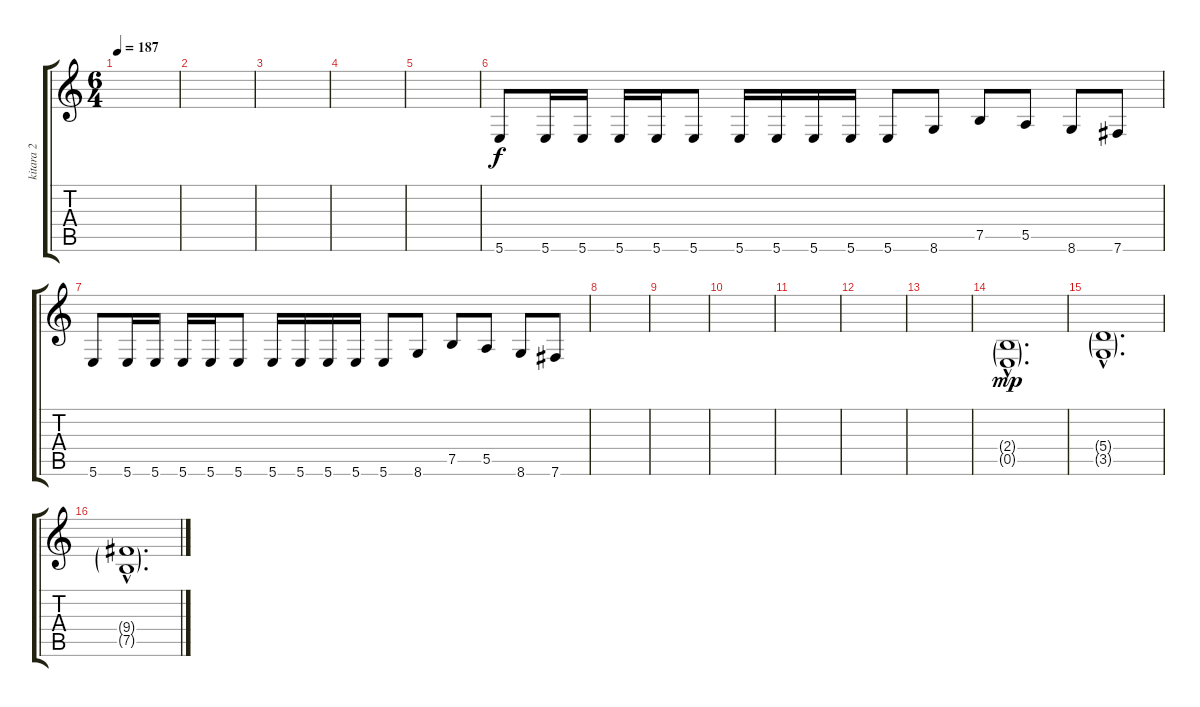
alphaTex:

\track ("kitara 2" "kitara 2") {instrument overdrivenguitar}
\staff {score tabs}
\tuning (B3 Gb3 D3 A2 E2 B1) {hide}
\ts (6 4)
\tempo 187
\clef g2
\ks c
|
|
|
|
|
5.6.8{volume 10 instrument overdrivenguitar} 5.6.16 5.6.16 5.6.16 5.6.16 5.6.8 5.6.16 5.6.16 5.6.16 5.6.16 5.6.8 8.6.8 7.5.8 5.5.8 8.6.8 7.6.8 |
5.6.8{volume 10 instrument overdrivenguitar} 5.6.16 5.6.16 5.6.16 5.6.16 5.6.8 5.6.16 5.6.16 5.6.16 5.6.16 5.6.8 8.6.8 7.5.8 5.5.8 8.6.8 7.6.8 |
|
|
|
|
|
|
(2.4{g hac} 0.5{g hac}).1{d dy mp} |
(5.4{g hac} 3.5{g hac}).1{d} |
(9.4{g hac} 7.5{g hac}).1{d}
